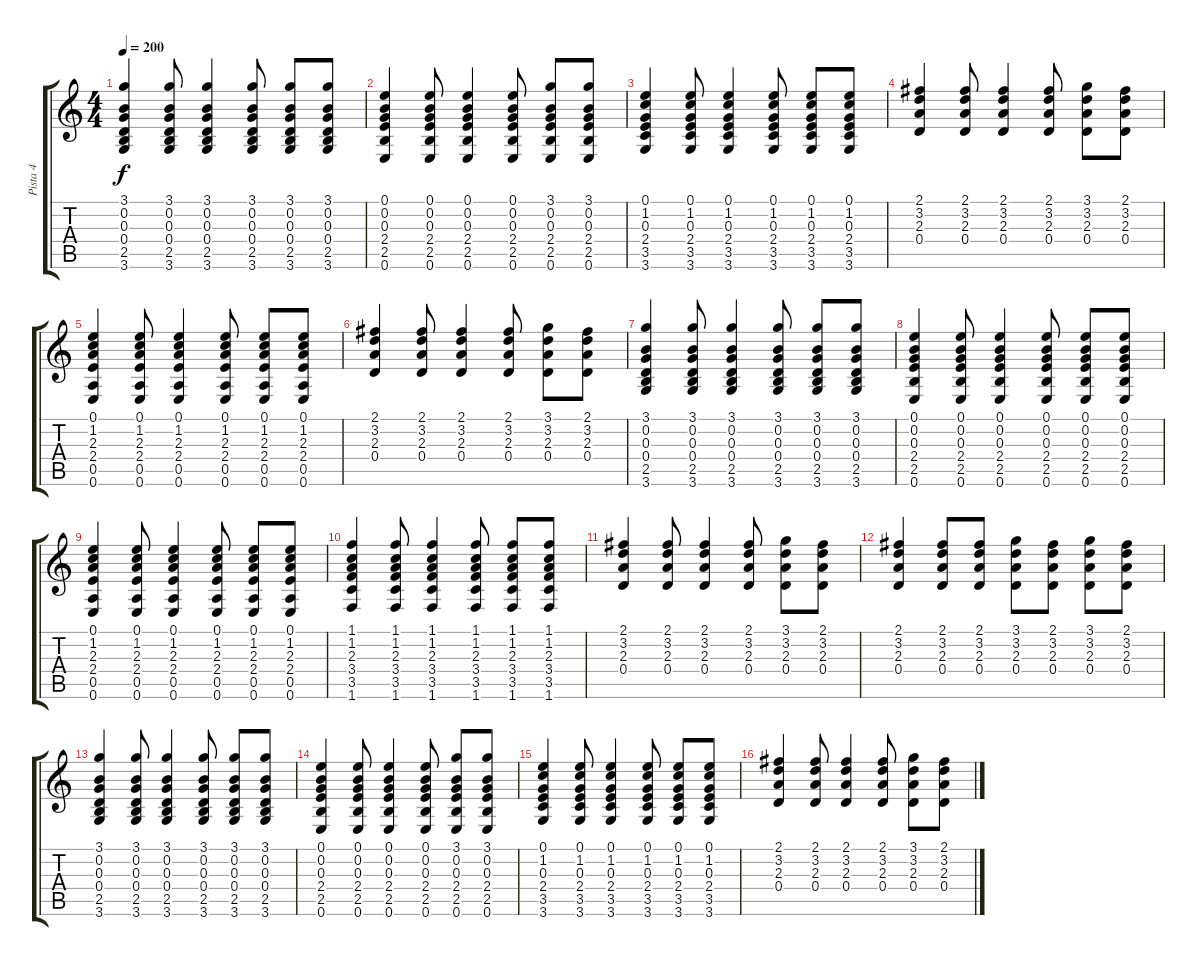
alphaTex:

\track ("Pista 4" "Pista 4") {instrument electricguitarclean}
\staff {score tabs}
\tuning (E4 B3 G3 D3 A2 E2) {hide}
\ts (4 4)
\tempo 200
\clef g2
\ks c
(3.1 0.2 0.3 0.4 2.5 3.6).4{dy f} (3.1 0.2 0.3 0.4 2.5 3.6).8 (3.1 0.2 0.3 0.4 2.5 3.6).4 (3.1 0.2 0.3 0.4 2.5 3.6).8 (3.1 0.2 0.3 0.4 2.5 3.6).8 (3.1 0.2 0.3 0.4 2.5 3.6).8 |
(0.1 0.2 0.3 2.4 2.5 0.6).4 (0.1 0.2 0.3 2.4 2.5 0.6).8 (0.1 0.2 0.3 2.4 2.5 0.6).4 (0.1 0.2 0.3 2.4 2.5 0.6).8 (3.1 0.2 0.3 2.4 2.5 0.6).8 (3.1 0.2 0.3 2.4 2.5 0.6).8 |
(0.1 1.2 0.3 2.4 3.5 3.6).4 (0.1 1.2 0.3 2.4 3.5 3.6).8 (0.1 1.2 0.3 2.4 3.5 3.6).4 (0.1 1.2 0.3 2.4 3.5 3.6).8 (0.1 1.2 0.3 2.4 3.5 3.6).8 (0.1 1.2 0.3 2.4 3.5 3.6).8 |
(2.1 3.2 2.3 0.4).4 (2.1 3.2 2.3 0.4).8 (2.1 3.2 2.3 0.4).4 (2.1 3.2 2.3 0.4).8 (3.1 3.2 2.3 0.4).8 (2.1 3.2 2.3 0.4).8 |
(0.1 1.2 2.3 2.4 0.5 0.6).4 (0.1 1.2 2.3 2.4 0.5 0.6).8 (0.1 1.2 2.3 2.4 0.5 0.6).4 (0.1 1.2 2.3 2.4 0.5 0.6).8 (0.1 1.2 2.3 2.4 0.5 0.6).8 (0.1 1.2 2.3 2.4 0.5 0.6).8 |
(2.1 3.2 2.3 0.4).4 (2.1 3.2 2.3 0.4).8 (2.1 3.2 2.3 0.4).4 (2.1 3.2 2.3 0.4).8 (3.1 3.2 2.3 0.4).8 (2.1 3.2 2.3 0.4).8 |
(3.1 0.2 0.3 0.4 2.5 3.6).4 (3.1 0.2 0.3 0.4 2.5 3.6).8 (3.1 0.2 0.3 0.4 2.5 3.6).4 (3.1 0.2 0.3 0.4 2.5 3.6).8 (3.1 0.2 0.3 0.4 2.5 3.6).8 (3.1 0.2 0.3 0.4 2.5 3.6).8 |
(0.1 0.2 0.3 2.4 2.5 0.6).4 (0.1 0.2 0.3 2.4 2.5 0.6).8 (0.1 0.2 0.3 2.4 2.5 0.6).4 (0.1 0.2 0.3 2.4 2.5 0.6).8 (0.1 0.2 0.3 2.4 2.5 0.6).8 (0.1 0.2 0.3 2.4 2.5 0.6).8 |
(0.1 1.2 2.3 2.4 0.5 0.6).4 (0.1 1.2 2.3 2.4 0.5 0.6).8 (0.1 1.2 2.3 2.4 0.5 0.6).4 (0.1 1.2 2.3 2.4 0.5 0.6).8 (0.1 1.2 2.3 2.4 0.5 0.6).8 (0.1 1.2 2.3 2.4 0.5 0.6).8 |
(1.1 1.2 2.3 3.4 3.5 1.6).4 (1.1 1.2 2.3 3.4 3.5 1.6).8 (1.1 1.2 2.3 3.4 3.5 1.6).4 (1.1 1.2 2.3 3.4 3.5 1.6).8 (1.1 1.2 2.3 3.4 3.5 1.6).8 (1.1 1.2 2.3 3.4 3.5 1.6).8 |
(2.1 3.2 2.3 0.4).4 (2.1 3.2 2.3 0.4).8 (2.1 3.2 2.3 0.4).4 (2.1 3.2 2.3 0.4).8 (3.1 3.2 2.3 0.4).8 (2.1 3.2 2.3 0.4).8 |
(2.1 3.2 2.3 0.4).4 (2.1 3.2 2.3 0.4).8 (2.1 3.2 2.3 0.4).8 (3.1 3.2 2.3 0.4).8 (2.1 3.2 2.3 0.4).8 (3.1 3.2 2.3 0.4).8 (2.1 3.2 2.3 0.4).8 |
(3.1 0.2 0.3 0.4 2.5 3.6).4 (3.1 0.2 0.3 0.4 2.5 3.6).8 (3.1 0.2 0.3 0.4 2.5 3.6).4 (3.1 0.2 0.3 0.4 2.5 3.6).8 (3.1 0.2 0.3 0.4 2.5 3.6).8 (3.1 0.2 0.3 0.4 2.5 3.6).8 |
(0.1 0.2 0.3 2.4 2.5 0.6).4 (0.1 0.2 0.3 2.4 2.5 0.6).8 (0.1 0.2 0.3 2.4 2.5 0.6).4 (0.1 0.2 0.3 2.4 2.5 0.6).8 (3.1 0.2 0.3 2.4 2.5 0.6).8 (3.1 0.2 0.3 2.4 2.5 0.6).8 |
(0.1 1.2 0.3 2.4 3.5 3.6).4 (0.1 1.2 0.3 2.4 3.5 3.6).8 (0.1 1.2 0.3 2.4 3.5 3.6).4 (0.1 1.2 0.3 2.4 3.5 3.6).8 (0.1 1.2 0.3 2.4 3.5 3.6).8 (0.1 1.2 0.3 2.4 3.5 3.6).8 |
(2.1 3.2 2.3 0.4).4 (2.1 3.2 2.3 0.4).8 (2.1 3.2 2.3 0.4).4 (2.1 3.2 2.3 0.4).8 (3.1 3.2 2.3 0.4).8 (2.1 3.2 2.3 0.4).8
